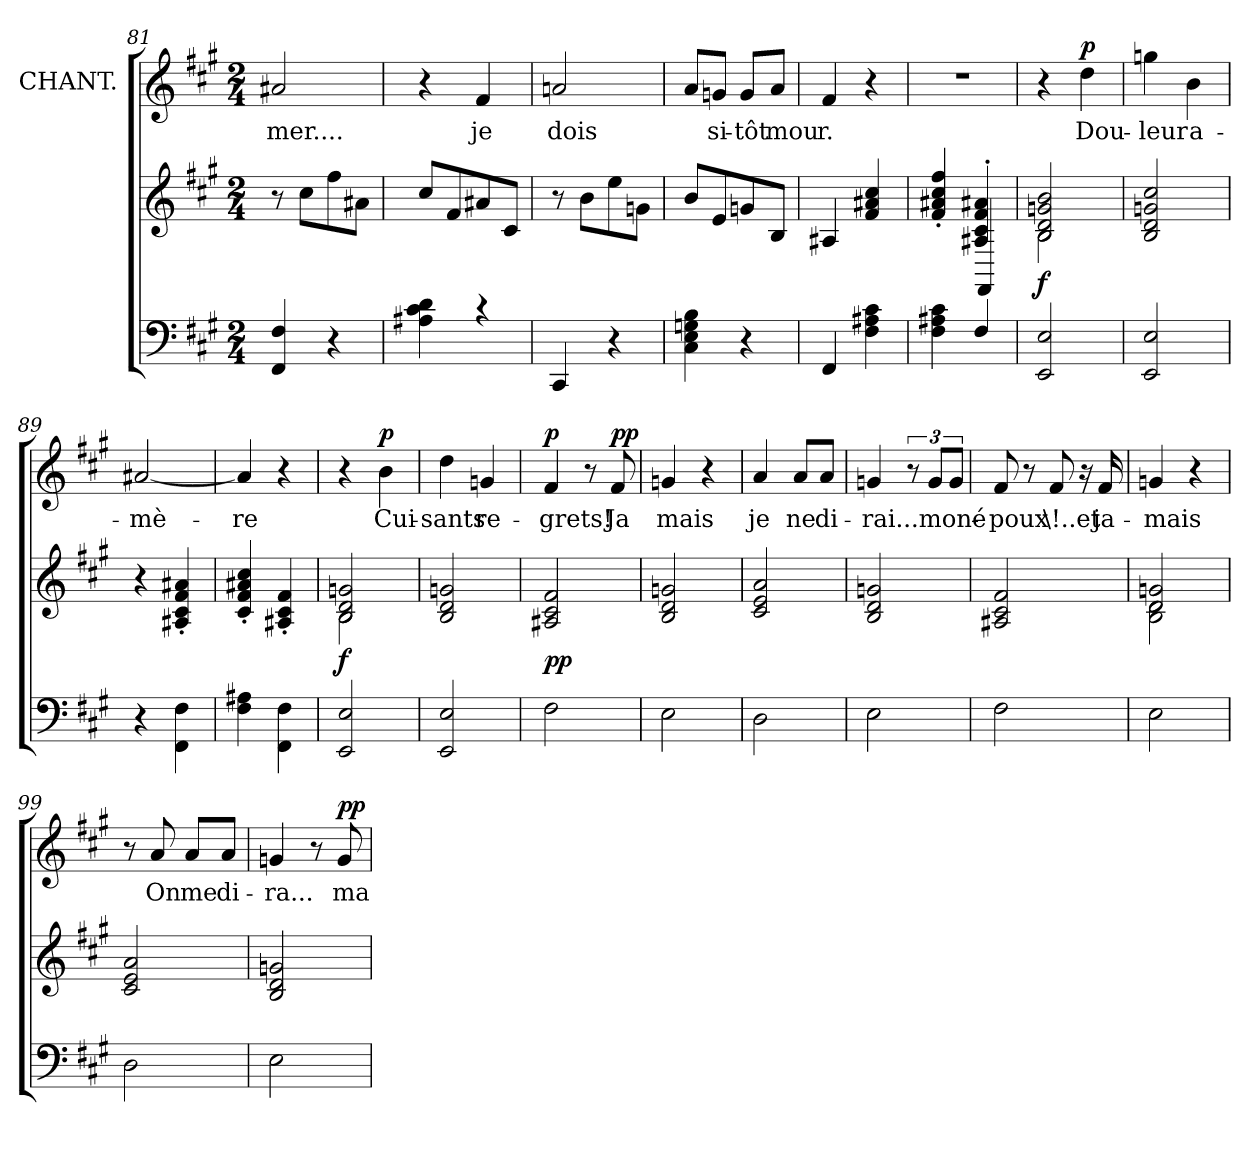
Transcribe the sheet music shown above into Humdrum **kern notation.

**kern	**dynam	**kern	**kern	**text	**dynam
*part3	*part3	*part2	*part1	*part1	*part1
*staff3	*staff3	*staff2	*staff1	*staff1	*staff1
*	*	*	*I"CHANT.	*	*
*clefF4	*	*clefG2	*clefG2	*	*
*k[f#c#g#]	*	*k[f#c#g#]	*k[f#c#g#]	*	*
*M2/4	*	*M2/4	*M2/4	*	*
=81	=81	=81	=81	=81	=81
4F#i/ 4FF#i/	.	8r	2a#Xj/	mer....	.
.	.	8cc#j\L	.	.	.
4r	.	8ff#j\	.	.	.
.	.	8a#Xj\J	.	.	.
=82	=82	=82	=82	=82	=82
*^	*	*	*	*	*
4A#Xi\ 4c#i\ 4di\	2ryy	.	8cc#j/L	4r	.	.
.	.	.	8f#j/	.	.	.
4r	.	.	8a#Xj/	4f#j/	je	.
.	.	.	8c#j/J	.	.	.
*v	*v	*	*	*	*	*
=83	=83	=83	=83	=83	=83
4CC#i/	.	8r	2anj/	dois	.
.	.	8bj\L	.	.	.
4r	.	8eej\	.	.	.
.	.	8gnj\J	.	.	.
=84	=84	=84	=84	=84	=84
4C#i\ 4Bi\ 4Gni\ 4Ei\	.	8bj/L	8aj/L	.	.
.	.	8ej/	8gnj/J	si-	.
4r	.	8gnj/	8gj/L	tôt	.
.	.	8Bj/J	8aj/J	mou	.
!!LO:LB:g=z
=85	=85	=85	=85	=85	=85
4FF#i/	.	4A#Xj/	4f#j/	r.	.
4c#i\ 4A#Xi\ 4F#i\	.	4f#j/ 4a#Xj/ 4cc#j/	4r	.	.
=86	=86	=86	=86	=86	=86
*	*	*^	*	*	*
4F#i\ 4c#i\ 4A#Xi\	.	4f#j'>/ 4a#Xj'>/ 4ff#j'>/ 4cc#j'>/	4ryy	2r	.	.
4F#i/	.	4a#Xj'>/ 4f#j'>/ 4c#j'>/ 4A#Xj'>/	4FF#Z/	.	.	.
=87	=87	=87	=87	=87	=87	=87
!	!LO:DY:a	!	!	!	!	!
2Ei/ 2EEi/	f	2bj/ 2gnj/ 2dj/ 2Bj/	2BZ\	4r	.	.
!	!	!	!	!	!	!LO:DY:a
.	.	.	.	4ddj\	Dou-	p
*	*	*v	*v	*	*	*
=88	=88	=88	=88	=88	=88
2Ei/ 2EEi/	.	2Bj/ 2cc#j/ 2gnj/ 2dj/	4ggnj\	leur	.
.	.	.	4bj\	a-	.
=89	=89	=89	=89	=89	=89
4r	.	4r	[2a#Xj/	mè-	.
4FF#i\ 4F#i\	.	4a#Xj'>/ 4f#j'>/ 4c#j'>/ 4A#Xj'>/	.	.	.
=90	=90	=90	=90	=90	=90
4A#Xi\ 4F#i\	.	4cc#j'>/ 4a#Xj'>/ 4f#j'>/ 4c#j'>/	4a#j/]	re	.
4FF#i\ 4F#i\	.	4f#j'>/ 4c#j'>/ 4A#Xj'>/	4r	.	.
=91	=91	=91	=91	=91	=91
*	*	*^	*	*	*
!	!LO:DY:a	!	!	!	!	!
2Ei/ 2EEi/	f	2gnj/ 2dj/ 2Bj/	2BZ\	4r	.	.
!	!	!	!	!	!	!LO:DY:a
.	.	.	.	4bj\	Cui-	p
*	*	*v	*v	*	*	*
=92	=92	=92	=92	=92	=92
2Ei/ 2EEi/	.	2gnj/ 2dj/ 2Bj/	4ddj\	sants	.
.	.	.	4gnj/	re-	.
=93	=93	=93	=93	=93	=93
!	!LO:DY:a	!	!	!	!LO:DY:a
2F#i\	pp	2A#Xj/ 2f#j/ 2c#j/	4f#j/	grets!	p
.	.	.	8r	.	.
!	!	!	!	!	!LO:DY:a
.	.	.	8f#j/	Ja	pp
=94	=94	=94	=94	=94	=94
2Ei\	.	2Bj/ 2gnj/ 2dj/	4gnj/	mais	.
.	.	.	4r	.	.
=95	=95	=95	=95	=95	=95
2Di\	.	2aj/ 2ej/ 2c#j/	4aj/	je	.
.	.	.	8aj/L	ne	.
.	.	.	8aj/J	di-	.
!!LO:LB:g=z
=96	=96	=96	=96	=96	=96
2Ei\	.	2gnj/ 2dj/ 2Bj/	4gnj/	rai...moné-	.
.	.	.	12r	.	.
.	.	.	12gj/L	.	.
.	.	.	12gj/J	.	.
=97	=97	=97	=97	=97	=97
2F#i\	.	2A#Xj/ 2f#j/ 2c#j/	8f#j/	poux	.
.	.	.	8r	.	.
.	.	.	8f#j/	\!..et	.
.	.	.	16r	.	.
.	.	.	16f#j/	ja-	.
=98	=98	=98	=98	=98	=98
*	*	*^	*	*	*
2Ei\	.	2gnj/ 2dj/	2BZ\ 2dZ\	4gnj/	mais	.
.	.	.	.	4r	.	.
*	*	*v	*v	*	*	*
=99	=99	=99	=99	=99	=99
2Di\	.	2aj/ 2ej/ 2c#j/	8r	.	.
.	.	.	8aj/	On	.
.	.	.	8aj/L	me	.
.	.	.	8aj/J	di-	.
=100	=100	=100	=100	=100	=100
2Ei\	.	2gnj/ 2dj/ 2Bj/	4gnj/	ra...	.
.	.	.	8r	.	.
!	!	!	!	!	!LO:DY:a
.	.	.	8gj/	ma	pp
=	=	=	=	=	=
*-	*-	*-	*-	*-	*-
